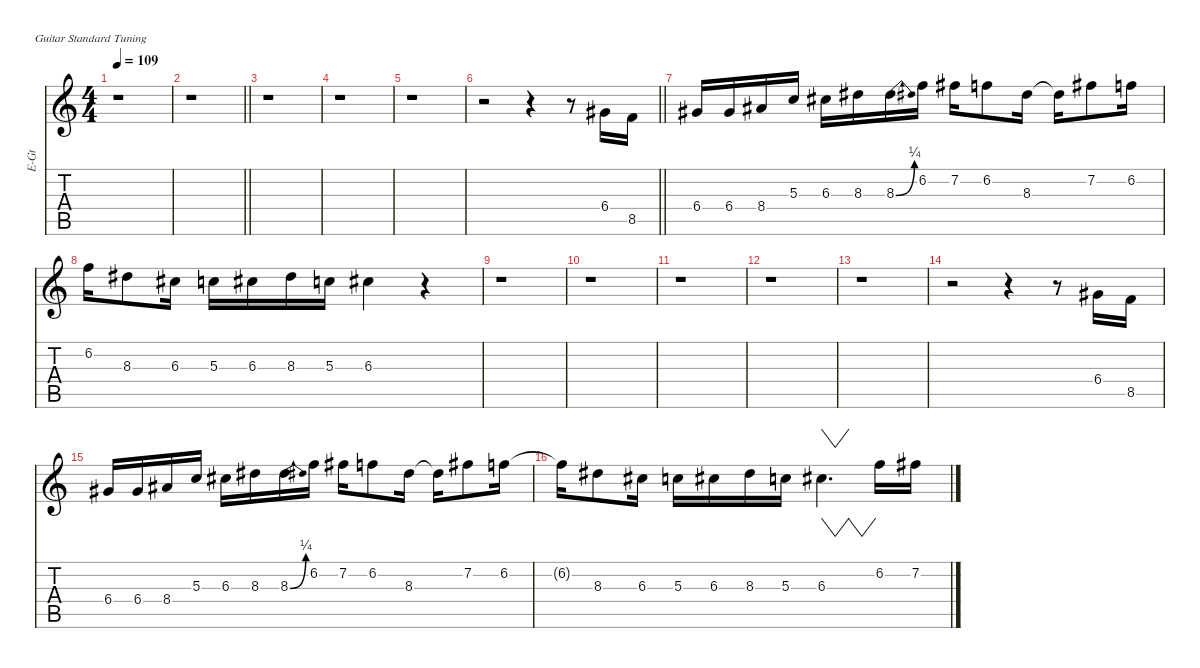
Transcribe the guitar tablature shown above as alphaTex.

\defaultSystemsLayout 4
\hideDynamics
\bracketExtendMode nobrackets
\otherSystemsTrackNameOrientation horizontal
\track ("Guitar1" "E-Gt") {instrument distortionguitar}
\staff {score tabs}
\tuning (E4 B3 G3 D3 A2 E2)
\ts (4 4)
\tempo 109
\clef g2
\scale
0.25
\ks c
r.1{dy mf beam Down} |
\scale
0.25
\barLineRight lightlight
r.1{beam Down} |
\scale
0.25 r.1{beam Down} |
r.1{beam Down} |
r.1{beam Down} |
\barLineRight lightlight
r.2{beam Down} r.4{beam Down} r.8{beam Down} 6.4{acc #}.16{beam Up} 8.5.16{beam Up} |
6.4{acc #}.16{beam Up} 6.4{acc #}.16{beam Up} 8.4{acc #}.16{beam Up} 5.3.16{beam Up} 6.3{acc #}.16{beam Down} 8.3{acc #}.16{beam Down} 8.3{be (bend 0 0 15 1) acc #}.16{beam Down} 6.2.16{beam Down} 7.2{acc #}.16{beam Down} 6.2.8{beam Down} 8.3{acc #}.16{beam Down} 8.3{t acc #}.16{beam Down} 7.2{acc #}.8{beam Down} 6.2.16{beam Down} |
6.2.16{beam Down} 8.3{acc #}.8{beam Down} 6.3{acc #}.16{beam Down} 5.3.16{beam Down} 6.3{acc #}.16{beam Down} 8.3{acc #}.16{beam Down} 5.3.16{beam Down} 6.3{acc #}.4{beam Down} r.4{beam Down} |
r.1{beam Down} |
r.1{beam Down} |
r.1{beam Down} |
r.1{beam Down} |
r.1{beam Down} |
r.2{beam Down} r.4{beam Down} r.8{beam Down} 6.4{acc #}.16{beam Up} 8.5.16{beam Up} |
6.4{acc #}.16{beam Up} 6.4{acc #}.16{beam Up} 8.4{acc #}.16{beam Up} 5.3.16{beam Up} 6.3{acc #}.16{beam Down} 8.3{acc #}.16{beam Down} 8.3{be (bend 0 0 15 1) acc #}.16{beam Down} 6.2.16{beam Down} 7.2{acc #}.16{beam Down} 6.2.8{beam Down} 8.3{acc #}.16{beam Down} 8.3{t acc #}.16{beam Down} 7.2{acc #}.8{beam Down} 6.2.16{beam Down} |
6.2{t}.16{beam Down} 8.3{acc #}.8{beam Down} 6.3{acc #}.16{beam Down} 5.3.16{beam Down} 6.3{acc #}.16{beam Down} 8.3{acc #}.16{beam Down} 5.3.16{beam Down} 6.3{acc #}.4{vw d beam Down} 6.2.16{beam Down} 7.2{acc #}.16{beam Down}
